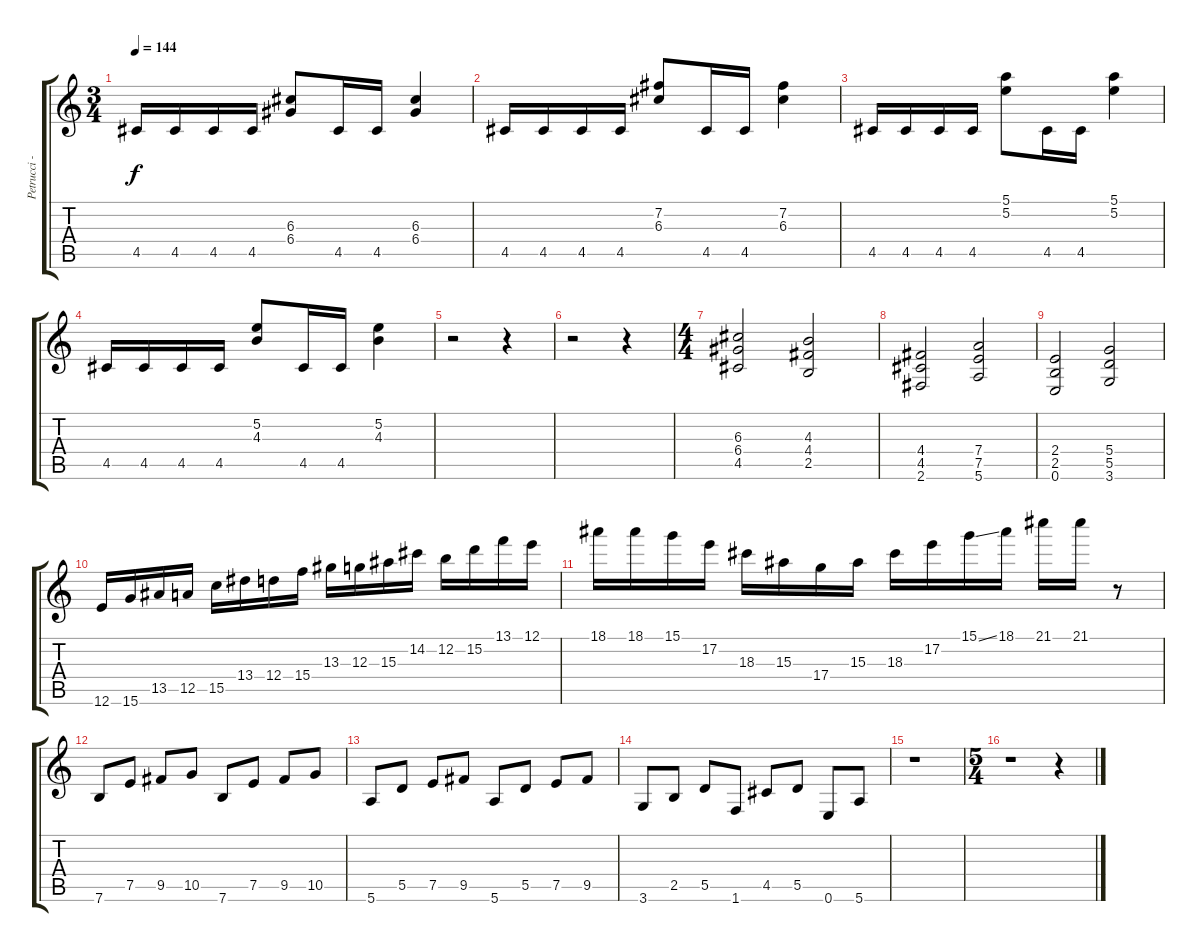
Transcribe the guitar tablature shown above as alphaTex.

\track ("Petrucci - Distortion 6st." "Petrucci -") {instrument overdrivenguitar}
\staff {score tabs}
\tuning (E4 B3 G3 D3 A2 E2) {hide}
\ts (3 4)
\tempo 144
\clef g2
\ks c
4.5.16{dy f} 4.5.16 4.5.16 4.5.16 (6.3 6.4).8 4.5.16 4.5.16 (6.3 6.4).4 |
4.5.16 4.5.16 4.5.16 4.5.16 (7.2 6.3).8 4.5.16 4.5.16 (7.2 6.3).4 |
4.5.16 4.5.16 4.5.16 4.5.16 (5.1 5.2).8 4.5.16 4.5.16 (5.1 5.2).4 |
4.5.16 4.5.16 4.5.16 4.5.16 (5.2 4.3).8 4.5.16 4.5.16 (5.2 4.3).4 |
r.2 r.4 |
r.2 r.4 |
\ts (4 4)
(6.3 6.4 4.5).2 (4.3 4.4 2.5).2 |
(4.4 4.5 2.6).2 (7.4 7.5 5.6).2 |
(2.4 2.5 0.6).2 (5.4 5.5 3.6).2 |
12.6.16 15.6.16 13.5.16 12.5.16 15.5.16 13.4.16 12.4.16 15.4.16 13.3.16 12.3.16 15.3.16 14.2.16 12.2.16 15.2.16 13.1.16 12.1.16 |
18.1.16 18.1.16 15.1.16 17.2.16 18.3.16 15.3.16 17.4.16 15.3.16 18.3.16 17.2.16 15.1{ss}.16 18.1.16 21.1.16 21.1.16 r.8 |
7.6.8 7.5.8 9.5.8 10.5.8 7.6.8 7.5.8 9.5.8 10.5.8 |
5.6.8 5.5.8 7.5.8 9.5.8 5.6.8 5.5.8 7.5.8 9.5.8 |
3.6.8 2.5.8 5.5.8 1.6.8 4.5.8 5.5.8 0.6.8 5.6.8 |
r.1 |
\ts (5 4)
r.1 r.4
